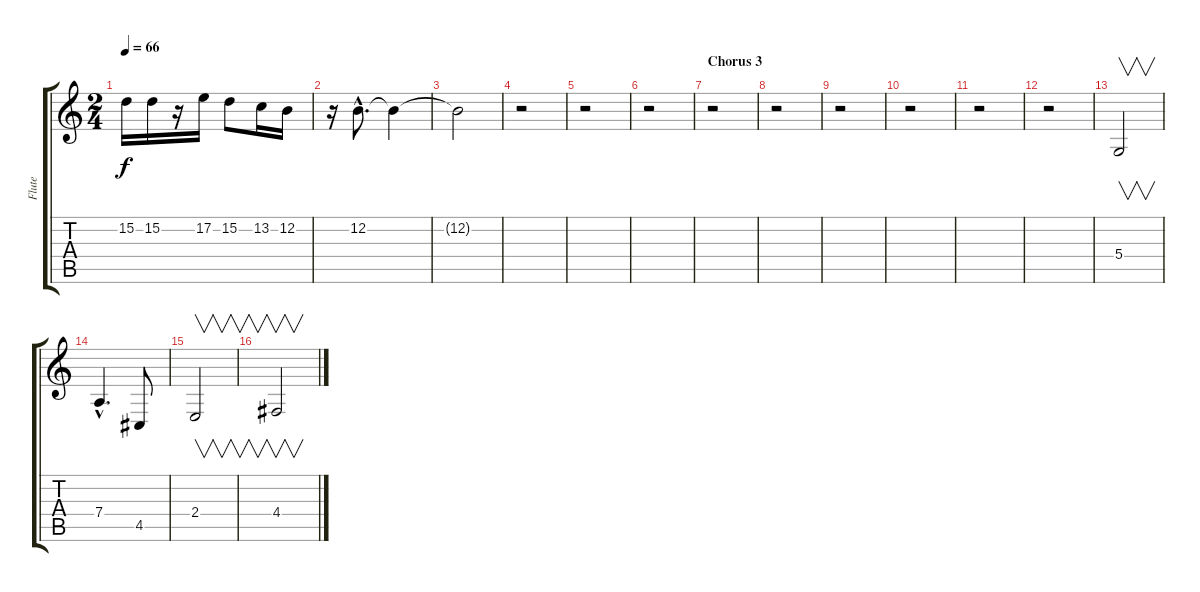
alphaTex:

\track ("Flute" "Flute") {instrument flute}
\staff {score tabs}
\tuning (E4 B3 G3 D3 A2 E2) {hide}
\ts (2 4)
\tempo 66
\clef g2
\ks c
15.2.16{dy f} 15.2.16 r.16 17.2.16 15.2.8 13.2.16 12.2.16 |
r.16 12.2{hac}.8{d} 12.2{t}.4 |
12.2{t}.2 |
r.2 |
r.2 |
r.2 |
\section ("" "Chorus 3")
r.2 |
r.2 |
r.2 |
r.2 |
r.2 |
r.2 |
5.4.2{v} |
7.4{hac}.4{d} 4.5.8 |
2.4.2{v} |
4.4.2{v}
